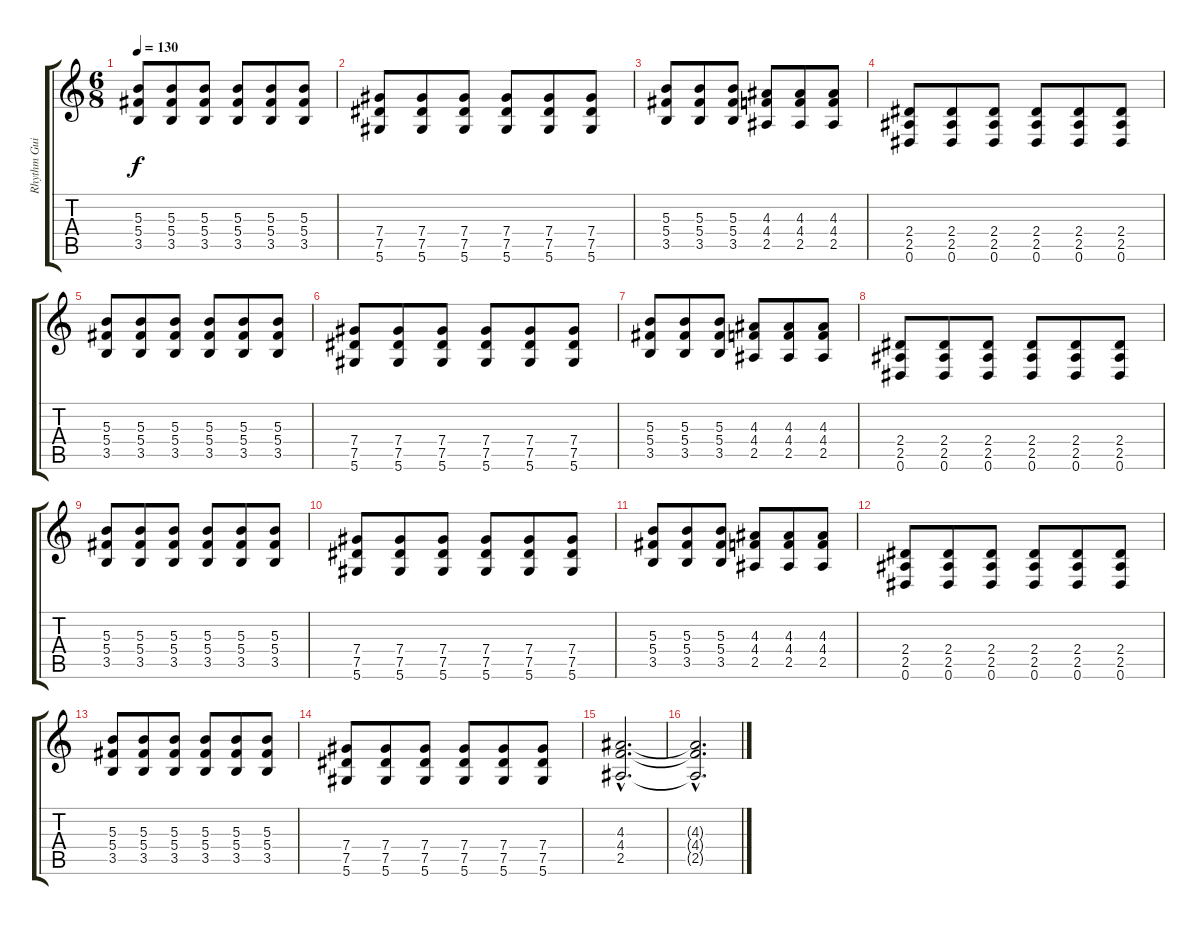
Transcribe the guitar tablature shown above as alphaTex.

\track ("Rhythm Guitar" "Rhythm Gui") {instrument overdrivenguitar}
\staff {score tabs}
\tuning (Eb4 Bb3 Gb3 Db3 Ab2 Eb2) {hide}
\ts (6 8)
\tempo 130
\clef g2
\ks c
(5.3 5.4 3.5).8{dy f} (5.3 5.4 3.5).8 (5.3 5.4 3.5).8 (5.3 5.4 3.5).8 (5.3 5.4 3.5).8 (5.3 5.4 3.5).8 |
(7.4 7.5 5.6).8 (7.4 7.5 5.6).8 (7.4 7.5 5.6).8 (7.4 7.5 5.6).8 (7.4 7.5 5.6).8 (7.4 7.5 5.6).8 |
(5.3 5.4 3.5).8 (5.3 5.4 3.5).8 (5.3 5.4 3.5).8 (4.3 4.4 2.5).8 (4.3 4.4 2.5).8 (4.3 4.4 2.5).8 |
(2.4 2.5 0.6).8 (2.4 2.5 0.6).8 (2.4 2.5 0.6).8 (2.4 2.5 0.6).8 (2.4 2.5 0.6).8 (2.4 2.5 0.6).8 |
(5.3 5.4 3.5).8 (5.3 5.4 3.5).8 (5.3 5.4 3.5).8 (5.3 5.4 3.5).8 (5.3 5.4 3.5).8 (5.3 5.4 3.5).8 |
(7.4 7.5 5.6).8 (7.4 7.5 5.6).8 (7.4 7.5 5.6).8 (7.4 7.5 5.6).8 (7.4 7.5 5.6).8 (7.4 7.5 5.6).8 |
(5.3 5.4 3.5).8 (5.3 5.4 3.5).8 (5.3 5.4 3.5).8 (4.3 4.4 2.5).8 (4.3 4.4 2.5).8 (4.3 4.4 2.5).8 |
(2.4 2.5 0.6).8 (2.4 2.5 0.6).8 (2.4 2.5 0.6).8 (2.4 2.5 0.6).8 (2.4 2.5 0.6).8 (2.4 2.5 0.6).8 |
(5.3 5.4 3.5).8 (5.3 5.4 3.5).8 (5.3 5.4 3.5).8 (5.3 5.4 3.5).8 (5.3 5.4 3.5).8 (5.3 5.4 3.5).8 |
(7.4 7.5 5.6).8 (7.4 7.5 5.6).8 (7.4 7.5 5.6).8 (7.4 7.5 5.6).8 (7.4 7.5 5.6).8 (7.4 7.5 5.6).8 |
(5.3 5.4 3.5).8 (5.3 5.4 3.5).8 (5.3 5.4 3.5).8 (4.3 4.4 2.5).8 (4.3 4.4 2.5).8 (4.3 4.4 2.5).8 |
(2.4 2.5 0.6).8 (2.4 2.5 0.6).8 (2.4 2.5 0.6).8 (2.4 2.5 0.6).8 (2.4 2.5 0.6).8 (2.4 2.5 0.6).8 |
(5.3 5.4 3.5).8 (5.3 5.4 3.5).8 (5.3 5.4 3.5).8 (5.3 5.4 3.5).8 (5.3 5.4 3.5).8 (5.3 5.4 3.5).8 |
(7.4 7.5 5.6).8 (7.4 7.5 5.6).8 (7.4 7.5 5.6).8 (7.4 7.5 5.6).8 (7.4 7.5 5.6).8 (7.4 7.5 5.6).8 |
(4.3{hac} 4.4{hac} 2.5{hac}).2{d volume 0} |
(4.3{hac t} 4.4{hac t} 2.5{hac t}).2{d}
